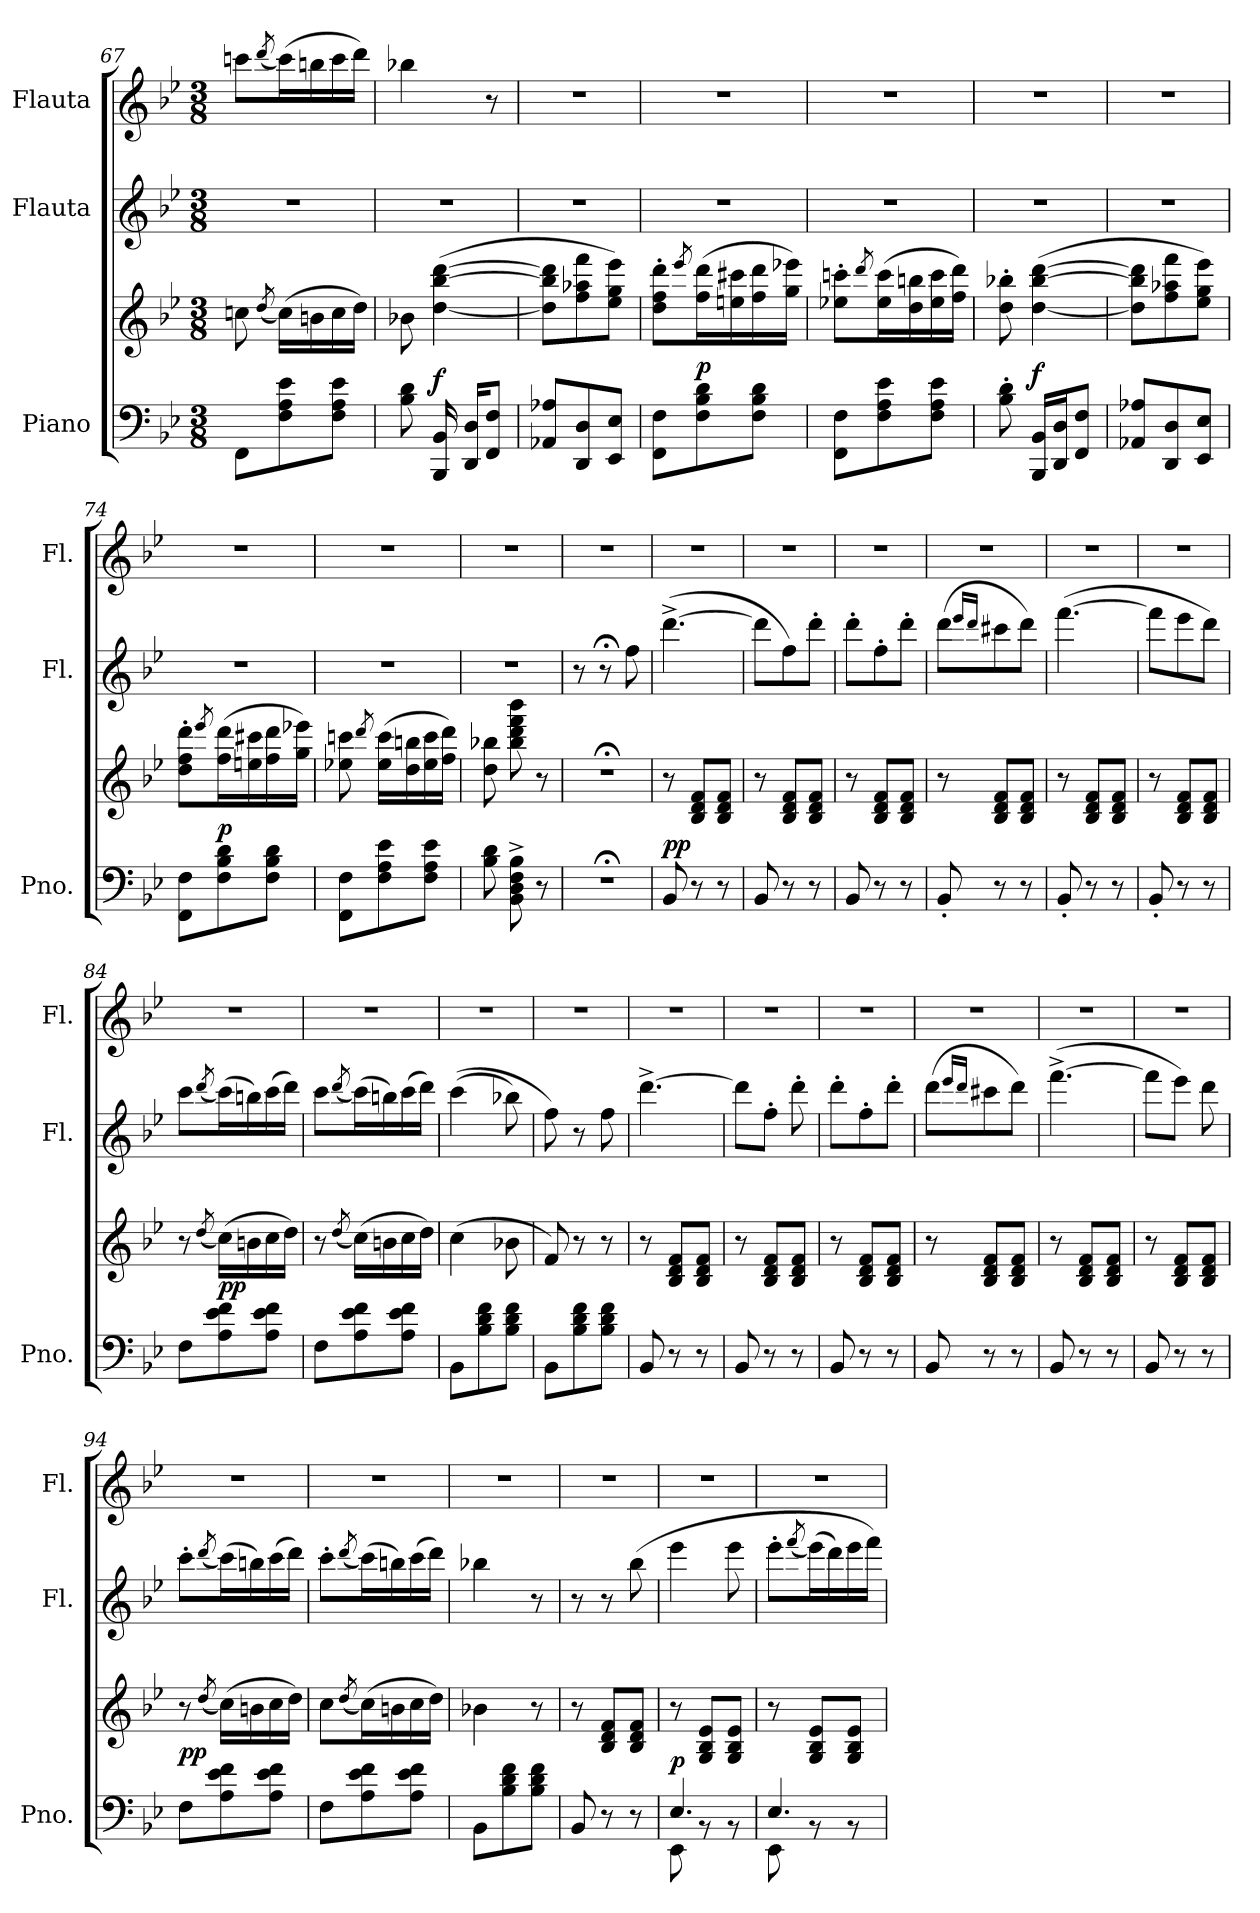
**kern	**kern	**dynam	**kern	**kern
*part3	*part3	*part3	*part2	*part1
*staff4	*staff3	*staff3/4	*staff2	*staff1
*I"Piano	*	*	*I"Flauta	*I"Flauta
*I'Pno.	*	*	*I'Fl.	*I'Fl.
!!LO:LB:g=z
*clefF4	*clefG2	*	*clefG2	*clefG2
*k[b-e-]	*k[b-e-]	*	*k[b-e-]	*k[b-e-]
*M3/8	*M3/8	*	*M3/8	*M3/8
=67	=67	=67	=67	=67
8FF\L	8ccn\	.	4.r	8cccn\L
.	(8qdd/	.	.	(8qddd/
8F\ 8A\ 8e-\	(16cc\LL)	.	.	(16ccc\L)
.	16bn\	.	.	16bbn\
8F\ 8A\ 8e-\J	16cc\	.	.	16ccc\
.	16dd\JJ)	.	.	16ddd\JJ)
=68	=68	=68	=68	=68
8B-\ 8d\	8b-X\	.	4.r	4bb-X\
!	!	!LO:DY:a=2	!	!
16BBB-/ 16BB-/	([4dd\ [4bb-\ [4ddd\	f	.	.
16DD/ 16D/KL	.	.	.	.
8FF/ 8F/J	.	.	.	8r
=69	=69	=69	=69	=69
8AA-X/ 8A-X/L	8dd\] 8bb-\] 8ddd\]L	.	4.r	4.r
8DD/ 8D/	8ff\ 8aa-X\ 8fff\	.	.	.
8EE-/ 8E-/J	8ee-\ 8gg\ 8eee-\J)	.	.	.
=70	=70	=70	=70	=70
8FF\ 8F\L	8dd\' 8ff\' 8ddd\'L	.	4.r	4.r
.	8qeee-/	.	.	.
!	!	!LO:DY:a=2	!	!
8F\ 8B-\ 8d\	(16ff\ 16ddd\L	p	.	.
.	16een\ 16ccc#X\	.	.	.
8F\ 8B-\ 8d\J	16ff\ 16ddd\	.	.	.
.	16gg\ 16eee-X\JJ)	.	.	.
=71	=71	=71	=71	=71
8FF\ 8F\L	8ee-X\' 8cccn\'L	.	4.r	4.r
.	8qddd/	.	.	.
8F\ 8A\ 8e-\	(16ee-\ 16ccc\L	.	.	.
.	16dd\ 16bbn\	.	.	.
8F\ 8A\ 8e-\J	16ee-\ 16ccc\	.	.	.
.	16ff\ 16ddd\JJ)	.	.	.
!!LO:LB:g=z
=72	=72	=72	=72	=72
8B-\' 8d\'	8dd\' 8bb-X\'	.	4.r	4.r
!	!	!LO:DY:a=2	!	!
16BBB-/ 16BB-/LL	([4dd\ [4bb-\ [4ddd\	f	.	.
16DD/ 16D/J	.	.	.	.
8FF/ 8F/J	.	.	.	.
=73	=73	=73	=73	=73
8AA-X/ 8A-X/L	8dd\] 8bb-\] 8ddd\]L	.	4.r	4.r
8DD/ 8D/	8ff\ 8aa-X\ 8fff\	.	.	.
8EE-/ 8E-/J	8ee-\ 8gg\ 8eee-\J)	.	.	.
=74	=74	=74	=74	=74
8FF\ 8F\L	8dd\' 8ff\' 8ddd\'L	.	4.r	4.r
.	8qeee-/	.	.	.
!	!	!LO:DY:a=2	!	!
8F\ 8B-\ 8d\	(16ff\ 16ddd\L	p	.	.
.	16een\ 16ccc#X\	.	.	.
8F\ 8B-\ 8d\J	16ff\ 16ddd\	.	.	.
.	16gg\ 16eee-X\JJ)	.	.	.
=75	=75	=75	=75	=75
8FF\ 8F\L	8ee-X\ 8cccn\	.	4.r	4.r
.	8qddd/	.	.	.
8F\ 8A\ 8e-\	(16ee-\ 16ccc\LL	.	.	.
.	16dd\ 16bbn\	.	.	.
8F\ 8A\ 8e-\J	16ee-\ 16ccc\	.	.	.
.	16ff\ 16ddd\JJ)	.	.	.
=76	=76	=76	=76	=76
8B-\ 8d\	8dd\ 8bb-X\	.	4.r	4.r
8BB-\^ 8D\^ 8F\^ 8B-\^	8bb-\ 8ddd\ 8fff\ 8bbb-\	.	.	.
8r	8r	.	.	.
=77	=77	=77	=77	=77
4.r;<	4.r;<	.	8r	4.r
.	.	.	8r;<	.
.	.	.	8ff\	.
!!LO:PB:g=z
=78	=78	=78	=78	=78
!	!	!LO:DY:a=2	!	!
8BB-/	8r	pp	([4.ddd^\	4.r
8r	8B-/ 8d/ 8f/L	.	.	.
8r	8B-/ 8d/ 8f/J	.	.	.
=79	=79	=79	=79	=79
8BB-/	8r	.	8ddd\L]	4.r
8r	8B-/ 8d/ 8f/L	.	8ff\)	.
8r	8B-/ 8d/ 8f/J	.	8ddd'\J	.
=80	=80	=80	=80	=80
8BB-/	8r	.	8ddd'\L	4.r
8r	8B-/ 8d/ 8f/L	.	8ff'\	.
8r	8B-/ 8d/ 8f/J	.	8ddd'\J	.
=81	=81	=81	=81	=81
8BB-'/	8r	.	(8ddd\L	4.r
.	.	.	16qeee-/LL	.
.	.	.	16qddd/JJ	.
8r	8B-/ 8d/ 8f/L	.	8ccc#X\	.
8r	8B-/ 8d/ 8f/J	.	8ddd\J)	.
=82	=82	=82	=82	=82
8BB-'/	8r	.	([4.fff\	4.r
8r	8B-/ 8d/ 8f/L	.	.	.
8r	8B-/ 8d/ 8f/J	.	.	.
=83	=83	=83	=83	=83
8BB-'/	8r	.	8fff\L]	4.r
8r	8B-/ 8d/ 8f/L	.	8eee-\	.
8r	8B-/ 8d/ 8f/J	.	8ddd\J)	.
!!LO:LB:g=z
=84	=84	=84	=84	=84
8F\L	8r	.	8ccc\L	4.r
.	(8qdd/	.	(8qddd/	.
!	!	!LO:DY:a=2	!	!
8A\ 8e-\ 8f\	(16cc\LL)	pp	(16ccc\L)	.
.	16bn\	.	16bbn\)	.
8A\ 8e-\ 8f\J	16cc\	.	(16ccc\	.
.	16dd\JJ)	.	16ddd\JJ)	.
=85	=85	=85	=85	=85
8F\L	8r	.	8ccc\L	4.r
.	(8qdd/	.	(8qddd/	.
8A\ 8e-\ 8f\	(16cc\LL)	.	(16ccc\L)	.
.	16bn\	.	16bbn\)	.
8A\ 8e-\ 8f\J	16cc\	.	(16ccc\	.
.	16dd\JJ)	.	16ddd\JJ)	.
=86	=86	=86	=86	=86
8BB-\L	(4cc\	.	((4ccc\	4.r
8B-\ 8d\ 8f\	.	.	.	.
8B-\ 8d\ 8f\J	8b-X\	.	8bb-X\)	.
=87	=87	=87	=87	=87
8BB-\L	8f/)	.	8ff\)	4.r
8B-\ 8d\ 8f\	8r	.	8r	.
8B-\ 8d\ 8f\J	8r	.	8ff\	.
=88	=88	=88	=88	=88
8BB-/	8r	.	[4.ddd^\	4.r
8r	8B-/ 8d/ 8f/L	.	.	.
8r	8B-/ 8d/ 8f/J	.	.	.
=89	=89	=89	=89	=89
8BB-/	8r	.	8ddd\L]	4.r
8r	8B-/ 8d/ 8f/L	.	8ff'\J	.
8r	8B-/ 8d/ 8f/J	.	8ddd'\	.
!!LO:LB:g=z
=90	=90	=90	=90	=90
8BB-/	8r	.	8ddd'\L	4.r
8r	8B-/ 8d/ 8f/L	.	8ff'\	.
8r	8B-/ 8d/ 8f/J	.	8ddd'\J	.
=91	=91	=91	=91	=91
8BB-/	8r	.	(8ddd\L	4.r
.	.	.	16qeee-/LL	.
.	.	.	16qddd/JJ	.
8r	8B-/ 8d/ 8f/L	.	8ccc#X\	.
8r	8B-/ 8d/ 8f/J	.	8ddd\J)	.
=92	=92	=92	=92	=92
8BB-/	8r	.	([4.fff^\	4.r
8r	8B-/ 8d/ 8f/L	.	.	.
8r	8B-/ 8d/ 8f/J	.	.	.
=93	=93	=93	=93	=93
8BB-/	8r	.	8fff\L]	4.r
8r	8B-/ 8d/ 8f/L	.	8eee-\J)	.
8r	8B-/ 8d/ 8f/J	.	8ddd\	.
=94	=94	=94	=94	=94
!	!	!LO:DY:a=2	!	!
8F\L	8r	pp	8ccc'\L	4.r
.	(8qdd/	.	(8qddd/	.
8A\ 8e-\ 8f\	(16cc\LL)	.	(16ccc\L)	.
.	16bn\	.	16bbn\)	.
8A\ 8e-\ 8f\J	16cc\	.	(16ccc\	.
.	16dd\JJ)	.	16ddd\JJ)	.
=95	=95	=95	=95	=95
8F\L	8cc\L	.	8ccc'\L	4.r
.	(8qdd/	.	(8qddd/	.
8A\ 8e-\ 8f\	(16cc\L)	.	(16ccc\L)	.
.	16bn\	.	16bbn\)	.
8A\ 8e-\ 8f\J	16cc\	.	(16ccc\	.
.	16dd\JJ)	.	16ddd\JJ)	.
!!LO:PB:g=z
=96	=96	=96	=96	=96
8BB-\L	4b-X\	.	4bb-X\	4.r
8B-\ 8d\ 8f\	.	.	.	.
8B-\ 8d\ 8f\J	8r	.	8r	.
=97	=97	=97	=97	=97
8BB-/	8r	.	8r	4.r
8r	8B-/ 8d/ 8f/L	.	8r	.
8r	8B-/ 8d/ 8f/J	.	(8bb-\	.
=98	=98	=98	=98	=98
*^	*	*	*	*
!	!	!	!LO:DY:a=2	!	!
4.E-:/	8EE-\	8r	p	4eee-\	4.r
.	8rBB	8G/ 8B-/ 8e-/L	.	.	.
.	8rBB	8G/ 8B-/ 8e-/J	.	8eee-\	.
=99	=99	=99	=99	=99	=99
4.E-:/	8EE-\	8r	.	8eee-'\L	4.r
.	.	.	.	(8qfff/	.
.	8rBB	8G/ 8B-/ 8e-/L	.	(16eee-\L)	.
.	.	.	.	16ddd\)	.
.	8rBB	8G/ 8B-/ 8e-/J	.	16eee-\	.
.	.	.	.	16fff\JJ)	.
*v	*v	*	*	*	*
=	=	=	=	=
*-	*-	*-	*-	*-
